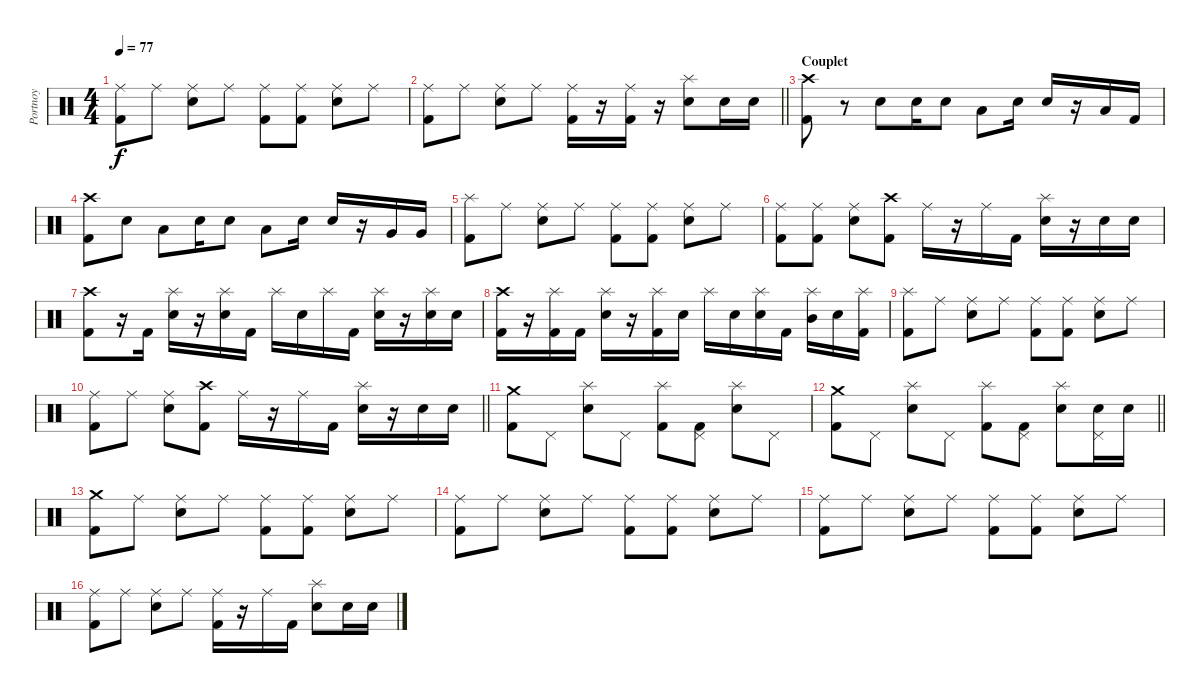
\track ("Portnoy" "Portnoy") {instrument percussion}
\staff {score}
\articulation defaults
\ts (4 4)
\tempo 77
\clef neutral
\ks c
("Ride (middle)" "Kick (hit) 2").8{dy f} "Ride (middle)".8 ("Ride (middle)" "Electric Snare (hit)").8 "Ride (middle)".8 ("Ride (middle)" "Kick (hit) 2").8 ("Ride (middle)" "Kick (hit) 2").8 ("Ride (middle)" "Electric Snare (hit)").8 "Ride (middle)".8 |
\barLineRight lightlight
("Ride (middle)" "Kick (hit) 2").8 "Ride (middle)".8 ("Ride (middle)" "Electric Snare (hit)").8 "Ride (middle)".8 ("Ride (middle)" "Kick (hit) 2").16 r.16 ("Ride (middle)" "Kick (hit) 2").16 r.16 ("Splash (hit)" "Electric Snare (hit)").8 "Electric Snare (hit)".16 "Electric Snare (hit)".16 |
\section ("" "Couplet")
("Crash high (hit)" "Kick (hit) 2").8 r.8 "Electric Snare (hit)".8 "Electric Snare (hit)".16 "Electric Snare (hit)".8 "Low Tom (hit)".8 "Electric Snare (hit)".16 "Electric Snare (hit)".16 r.16 "Low Tom (hit)".16 "Kick (hit) 2".16 |
("Crash high (hit)" "Kick (hit) 2").8 "Electric Snare (hit)".8 "Low Tom (hit)".8 "Electric Snare (hit)".16 "Electric Snare (hit)".8 "Low Tom (hit)".8 "Electric Snare (hit)".16 "Electric Snare (hit)".16 r.16 "Very Low Tom (hit)".16 "Very Low Tom (hit)".16 |
("Splash (hit)" "Kick (hit) 2").8 "Ride (middle)".8 ("Ride (middle)" "Electric Snare (hit)").8 "Ride (middle)".8 ("Ride (middle)" "Kick (hit) 2").8 ("Ride (middle)" "Kick (hit) 2").8 ("Ride (middle)" "Electric Snare (hit)").8 "Ride (middle)".8 |
("Ride (middle)" "Kick (hit) 2").8 ("Ride (middle)" "Kick (hit) 2").8 ("Ride (middle)" "Electric Snare (hit)").8 ("Crash high (hit)" "Kick (hit) 2").8 "Ride (middle)".16 r.16 "Ride (middle)".16 "Kick (hit) 2".16 ("Splash (hit)" "Electric Snare (hit)").16 r.16 "Electric Snare (hit)".16 "Electric Snare (hit)".16 |
("Crash high (hit)" "Kick (hit) 2").8 r.16 "Kick (hit) 2".16 ("Splash (hit)" "Electric Snare (hit)").16 r.16 ("Splash (hit)" "Electric Snare (hit)").16 "Kick (hit) 2".16 "Splash (hit)".16 "Electric Snare (hit)".16 "Splash (hit)".16 "Kick (hit) 2".16 ("Splash (hit)" "Electric Snare (hit)").16 r.16 ("Splash (hit)" "Electric Snare (hit)").16 "Electric Snare (hit)".16 |
("Crash high (hit)" "Kick (hit) 2").16 r.16 ("Splash (hit)" "Kick (hit) 2").16 "Kick (hit) 2".16 ("Splash (hit)" "Electric Snare (hit)").16 r.16 ("Splash (hit)" "Kick (hit) 2").16 "Electric Snare (hit)".16 "Splash (hit)".16 "Electric Snare (hit)".16 ("Splash (hit)" "Electric Snare (hit)").16 "Kick (hit) 2".16 ("Splash (hit)" "Mid Tom (hit)").16 "Electric Snare (hit)".16 ("Splash (hit)" "Kick (hit) 2").16 |
("Splash (hit)" "Kick (hit) 2").8 "Ride (middle)".8 ("Ride (middle)" "Electric Snare (hit)").8 "Ride (middle)".8 ("Ride (middle)" "Kick (hit) 2").8 ("Ride (middle)" "Kick (hit) 2").8 ("Ride (middle)" "Electric Snare (hit)").8 "Ride (middle)".8 |
\barLineRight lightlight
("Ride (middle)" "Kick (hit) 2").8 "Ride (middle)".8 ("Ride (middle)" "Electric Snare (hit)").8 ("Crash high (hit)" "Kick (hit) 2").8 "Ride (middle)".16 r.16 "Ride (middle)".16 "Kick (hit) 2".16 ("Splash (hit)" "Electric Snare (hit)").16 r.16 "Electric Snare (hit)".16 "Electric Snare (hit)".16 |
("Crash medium (hit)" "Kick (hit) 2").8 "Pedal Hi-Hat (hit)".8 ("Splash (hit)" "Electric Snare (hit)").8 "Pedal Hi-Hat (hit)".8 ("Splash (hit)" "Kick (hit) 2").8 ("Pedal Hi-Hat (hit)" "Kick (hit) 2").8 ("Splash (hit)" "Electric Snare (hit)").8 "Pedal Hi-Hat (hit)".8 |
\barLineRight lightlight
("Crash medium (hit)" "Kick (hit) 2").8 "Pedal Hi-Hat (hit)".8 ("Splash (hit)" "Electric Snare (hit)").8 "Pedal Hi-Hat (hit)".8 ("Splash (hit)" "Kick (hit) 2").8 ("Pedal Hi-Hat (hit)" "Kick (hit) 2").8 ("Splash (hit)" "Electric Snare (hit)").8 ("Pedal Hi-Hat (hit)" "Electric Snare (hit)").16 "Electric Snare (hit)".16 |
("Crash medium (hit)" "Kick (hit) 2").8 "Ride (middle)".8 ("Ride (middle)" "Electric Snare (hit)").8 "Ride (middle)".8 ("Ride (middle)" "Kick (hit) 2").8 ("Ride (middle)" "Kick (hit) 2").8 ("Ride (middle)" "Electric Snare (hit)").8 "Ride (middle)".8 |
("Ride (middle)" "Kick (hit) 2").8 "Ride (middle)".8 ("Ride (middle)" "Electric Snare (hit)").8 "Ride (middle)".8 ("Ride (middle)" "Kick (hit) 2").8 ("Ride (middle)" "Kick (hit) 2").8 ("Ride (middle)" "Electric Snare (hit)").8 "Ride (middle)".8 |
("Ride (middle)" "Kick (hit) 2").8 "Ride (middle)".8 ("Ride (middle)" "Electric Snare (hit)").8 "Ride (middle)".8 ("Ride (middle)" "Kick (hit) 2").8 ("Ride (middle)" "Kick (hit) 2").8 ("Ride (middle)" "Electric Snare (hit)").8 "Ride (middle)".8 |
("Ride (middle)" "Kick (hit) 2").8 "Ride (middle)".8 ("Ride (middle)" "Electric Snare (hit)").8 "Ride (middle)".8 ("Ride (middle)" "Kick (hit) 2").16 r.16 "Ride (middle)".16 "Kick (hit) 2".16 ("Splash (hit)" "Electric Snare (hit)").8 "Electric Snare (hit)".16 "Electric Snare (hit)".16
